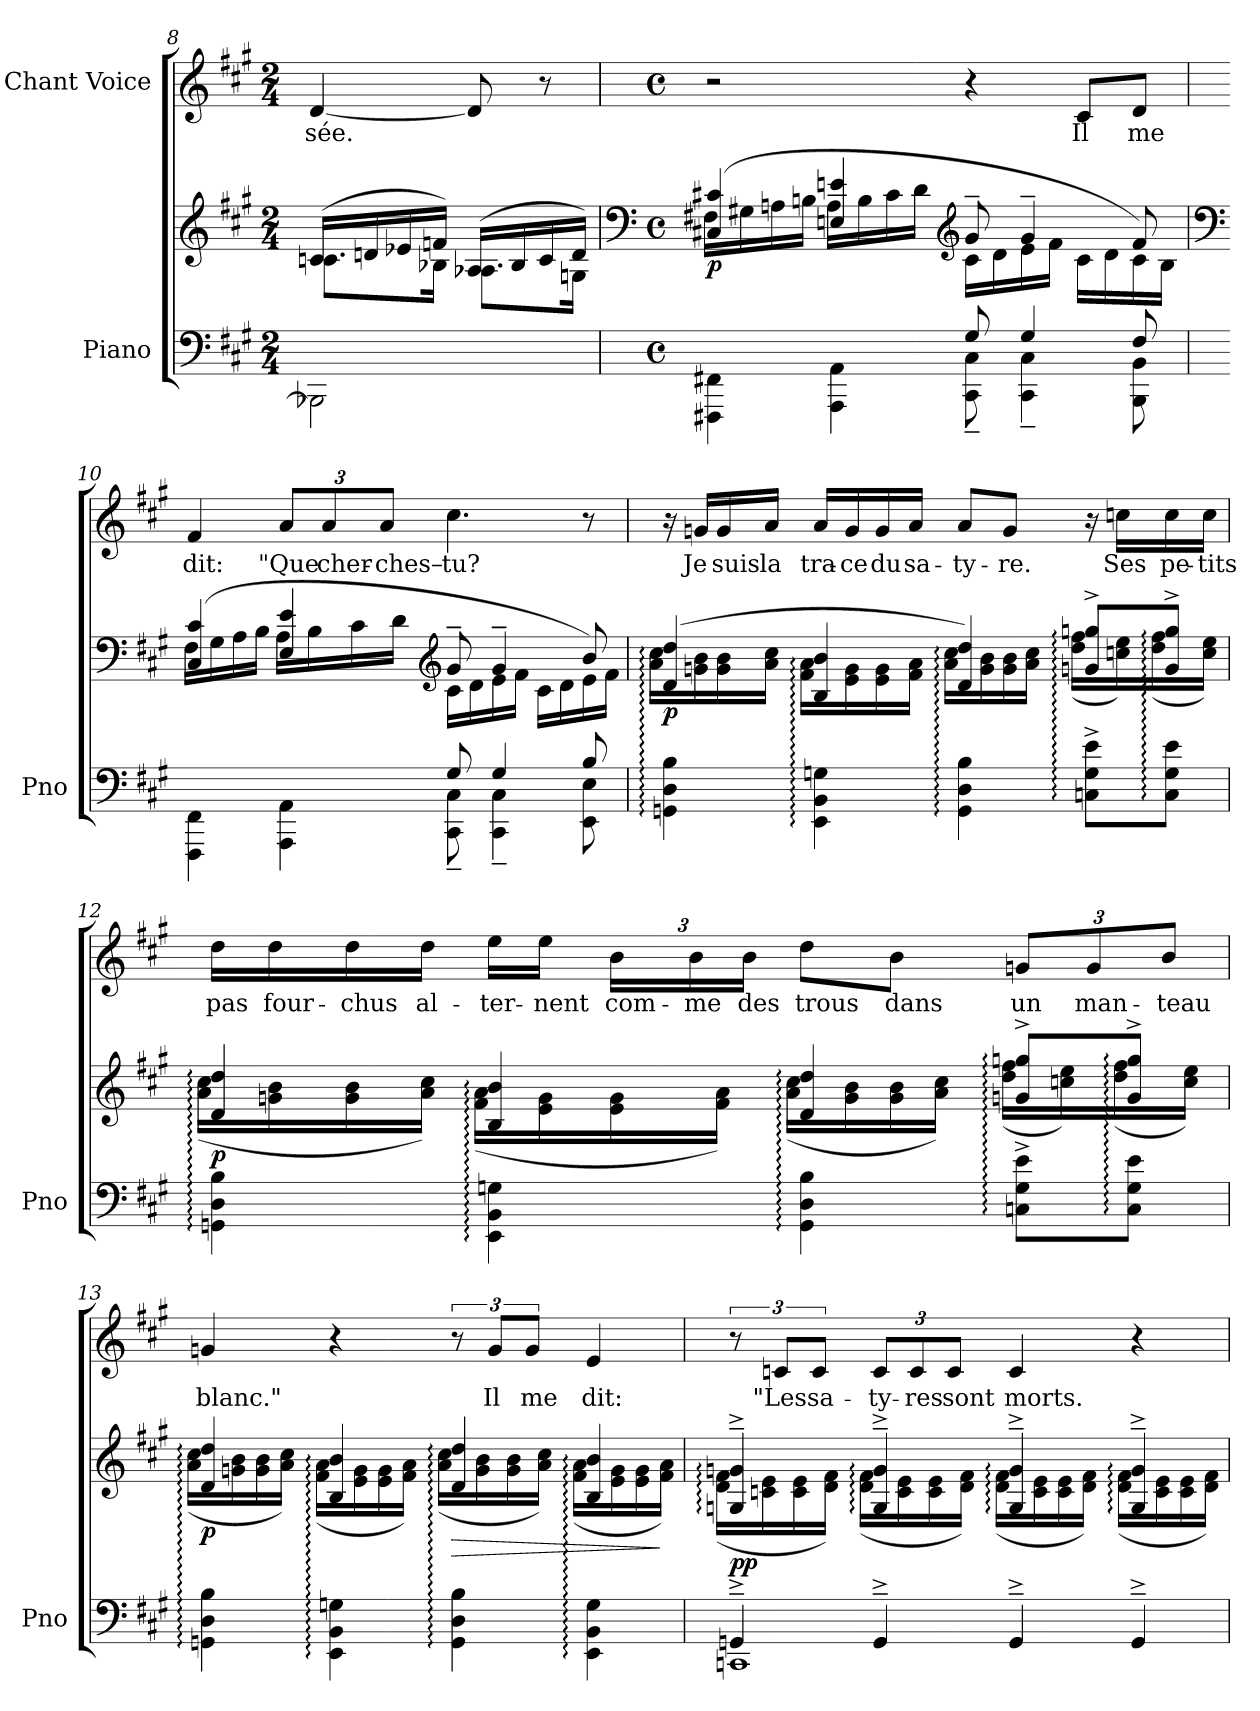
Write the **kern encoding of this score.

**kern	**kern	**dynam	**kern	**text
*part2	*part2	*part2	*part1	*part1
*staff3	*staff2	*staff2/3	*staff1	*staff1
*I"Piano	*	*	*I"Chant Voice	*
*I'Pno	*	*	*	*
*clefF4	*clefG2	*	*clefG2	*
*k[f#c#g#]	*k[f#c#g#]	*	*k[f#c#g#]	*
*M2/4	*M2/4	*	*M2/4	*
=8	=8	=8	=8	=8
!	!LO:N:head=solid	!	!	!
*	*^	*	*	*
2BBB-X\]	(16cn/LL	8.c\L	.	[4d/	-sée.
.	16dn/	.	.	.	.
.	16e-X/	.	.	.	.
.	16fn/JJ)	16B-X\Jk	.	.	.
!	!LO:N:head=solid	!	!	!	!
.	(16A-X/LL	8.A-\L	.	8d/]	.
.	16B-/	.	.	.	.
.	16c/	.	.	8r	.
.	16d/JJ)	16Gn\Jk	.	.	.
=9	=9	=9	=9	=9	=9
*	*clefF4	*	*	*	*
*M4/4	*M4/4	*	*	*M4/4	*
*met(c)	*met(c)	*	*	*met(c)	*
*^	*	*	*	*	*
!	!	!	!	!LO:DY:b	!	!
2ryy	4FFF#X\ 4FF#X\	(4C#X/ 4c#X/	16F#X\LL	p	2r	.
.	.	.	16G#X\	.	.	.
.	.	.	16An\	.	.	.
.	.	.	16Bn\JJ	.	.	.
.	4AAA\ 4AA\	4En/ 4en/	16A\LL	.	.	.
.	.	.	16B\	.	.	.
.	.	.	16c#\	.	.	.
.	.	.	16d\JJ	.	.	.
*	*	*clefG2	*	*	*	*
8G#/	8CC#\~ 8C#\~	8g#~/	16c#\LL	.	4r	.
.	.	.	16d\	.	.	.
4G#/	4CC#\~ 4C#\~	4g#~/	16e\	.	.	.
.	.	.	16f#\JJ	.	.	.
.	.	.	16c#\LL	.	8c#/L	Il
.	.	.	16d\	.	.	.
8F#/	8BBB\ 8BB\	8f#/)	16c#\	.	8d/J	me
.	.	.	16B\JJ	.	.	.
=10	=10	=10	=10	=10	=10	=10
*	*	*clefF4	*	*	*	*
2ryy	4FFF#\ 4FF#\	(4C#/ 4c#/	16F#\LL	.	4f#/	dit:
.	.	.	16G#\	.	.	.
.	.	.	16A\	.	.	.
.	.	.	16B\JJ	.	.	.
*	*	*	*	*	*Xbrackettup	*
.	4AAA\ 4AA\	4E/ 4e/	16A\LL	.	12a/L	"Que
.	.	.	16B\	.	.	.
.	.	.	.	.	12a/	cher-
.	.	.	16c#\	.	.	.
.	.	.	.	.	12a/J	-ches–
.	.	.	16d\JJ	.	.	.
*	*	*clefG2	*	*	*	*
8G#/	8CC#\~ 8C#\~	8g#~/	16c#\LL	.	4.cc#\	tu?
.	.	.	16d\	.	.	.
4G#/	4CC#\~ 4C#\~	4g#~/	16e\	.	.	.
.	.	.	16f#\JJ	.	.	.
.	.	.	16c#\LL	.	.	.
.	.	.	16d\	.	.	.
8B/	8EE\ 8E\	8b/)	16e\	.	8r	.
.	.	.	16f#\JJ	.	.	.
*v	*v	*	*	*	*	*
=11	=11	=11	=11	=11	=11
!	!	!	!LO:DY:b	!	!
4GGn\:: 4D\:: 4B\::	(4d/:: 4dd/::	16a\ 16cc#\LL	p	16r	.
.	.	16gn\ 16b\	.	16gn/LL	Je
.	.	16g\ 16b\	.	16g/	suis
.	.	16a\ 16cc#\JJ	.	16a/JJ	la
4EE\:: 4BB\:: 4Gn\::	4B/:: 4b/::	16f#\ 16a\LL	.	16a/LL	tra-
.	.	16e\ 16g\	.	16g/	-ce
.	.	16e\ 16g\	.	16g/	du
.	.	16f#\ 16a\JJ	.	16a/JJ	sa-
4GG\:: 4D\:: 4B\::	4d/:: 4dd/::)	16a\ 16cc#\LL	.	8a/L	-ty-
.	.	16g\ 16b\	.	.	.
.	.	16g\ 16b\	.	8g/J	-re.
.	.	16a\ 16cc#\JJ	.	.	.
8Cn\::^ 8G\::^ 8e\::^L	8gn/::^ 8ggn/::^L	(>16dd\ 16ff#\LL	.	16r	.
.	.	16ccn\ 16ee\)	.	16ccn\LL	Ses
8C\:: 8G\:: 8e\::J	8g/::^ 8gg/::^J	(>16dd\ 16ff#\	.	16cc\	pe-
.	.	16cc\ 16ee\JJ)	.	16cc\JJ	-tits
=12	=12	=12	=12	=12	=12
!	!	!	!LO:DY:b	!	!
4GGn\:: 4D\:: 4B\::	4d/:: 4dd/::	(>16a\ 16cc#\LL	p	16dd\LL	pas
.	.	16gn\ 16b\	.	16dd\	four-
.	.	16g\ 16b\	.	16dd\	-chus
.	.	16a\ 16cc#\JJ)	.	16dd\JJ	al-
4EE\:: 4BB\:: 4Gn\::	4B/:: 4b/::	(>16f#\ 16a\LL	.	16ee\LL	-ter-
.	.	16e\ 16g\	.	16ee\JJ	-nent
*	*	*	*	*brackettup	*
.	.	16e\ 16g\	.	24b\LL	com-
.	.	.	.	24b\	-me
.	.	16f#\ 16a\JJ)	.	.	.
.	.	.	.	24b\JJ	des
4GG\:: 4D\:: 4B\::	4d/:: 4dd/::	(>16a\ 16cc#\LL	.	8dd\L	trous
.	.	16g\ 16b\	.	.	.
.	.	16g\ 16b\	.	8b\J	dans
.	.	16a\ 16cc#\JJ)	.	.	.
*	*	*	*	*Xbrackettup	*
8Cn\::^ 8G\::^ 8e\::^L	8gn/::^ 8ggn/::^L	(>16dd\ 16ff#\LL	.	12gn/L	un
.	.	16ccn\ 16ee\)	.	.	.
.	.	.	.	12g/	man-
8C\:: 8G\:: 8e\::J	8g/::^ 8gg/::^J	(>16dd\ 16ff#\	.	.	.
.	.	.	.	12b/J	-teau
.	.	16cc\ 16ee\JJ)	.	.	.
=13	=13	=13	=13	=13	=13
!	!	!	!LO:DY:b	!	!
4GGn\:: 4D\:: 4B\::	4d/:: 4dd/::	(>16a\ 16cc#\LL	p	4gn/	blanc."
.	.	16gn\ 16b\	.	.	.
.	.	16g\ 16b\	.	.	.
.	.	16a\ 16cc#\JJ)	.	.	.
4EE\:: 4BB\:: 4Gn\::	4B/:: 4b/::	(>16f#\ 16a\LL	.	4r	.
.	.	16e\ 16g\	.	.	.
.	.	16e\ 16g\	.	.	.
.	.	16f#\ 16a\JJ)	.	.	.
!	!	!	!LO:HP:b	!	!
*	*	*	*	*brackettup	*
4GG\:: 4D\:: 4B\::	4d/:: 4dd/::	(>16a\ 16cc#\LL	>	12r	.
.	.	16g\ 16b\	.	.	.
.	.	.	.	12g/L	Il
.	.	16g\ 16b\	.	.	.
.	.	.	.	12g/J	me
.	.	16a\ 16cc#\JJ)	.	.	.
4EE\:: 4BB\:: 4G\::	4B/:: 4b/::	(>16f#\ 16a\LL	.	4e/	dit:
.	.	16e\ 16g\	.	.	.
.	.	16e\ 16g\	.	.	.
.	.	16f#\ 16a\JJ)	]	.	.
=14	=14	=14	=14	=14	=14
*^	*	*	*	*	*
!	!	!	!	!LO:DY:b	!	!
4GGn~^/	1CCn	4Gn/::~^ 4gn/::~^	(>16d\ 16f#\LL	pp	12r	.
.	.	.	16cn\ 16e\	.	.	.
.	.	.	.	.	12cn/L	"Les
.	.	.	16c\ 16e\	.	.	.
.	.	.	.	.	12c/J	sa-
.	.	.	16d\ 16f#\JJ)	.	.	.
*	*	*	*	*	*Xbrackettup	*
4GG~^/	.	4G/::~^ 4g/::~^	(>16d\ 16f#\LL	.	12c/L	-ty-
.	.	.	16c\ 16e\	.	.	.
.	.	.	.	.	12c/	-res
.	.	.	16c\ 16e\	.	.	.
.	.	.	.	.	12c/J	sont
.	.	.	16d\ 16f#\JJ)	.	.	.
4GG~^/	.	4G/::~^ 4g/::~^	(>16d\ 16f#\LL	.	4c/	morts.
.	.	.	16c\ 16e\	.	.	.
.	.	.	16c\ 16e\	.	.	.
.	.	.	16d\ 16f#\JJ)	.	.	.
4GG~^/	.	4G/::~^ 4g/::~^	(>16d\ 16f#\LL	.	4r	.
.	.	.	16c\ 16e\	.	.	.
.	.	.	16c\ 16e\	.	.	.
.	.	.	16d\ 16f#\JJ)	.	.	.
*v	*v	*	*	*	*	*
*	*v	*v	*	*	*
=	=	=	=	=
*-	*-	*-	*-	*-
